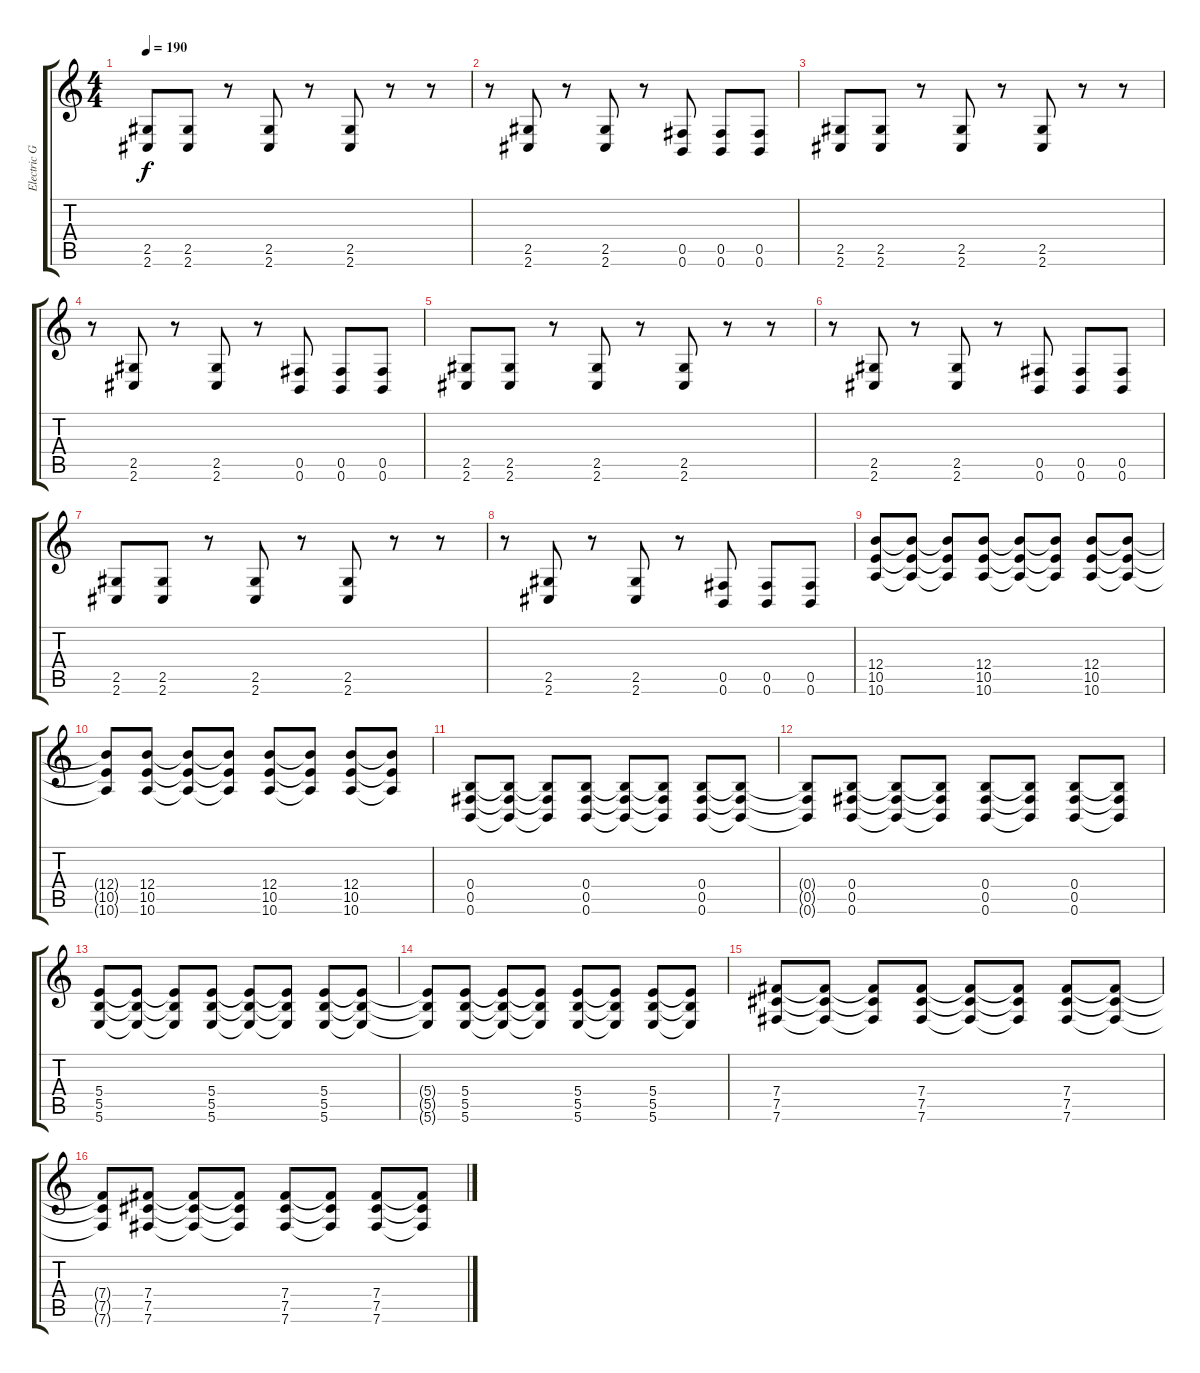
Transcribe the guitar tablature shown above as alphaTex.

\track ("Electric Guitar 1" "Electric G") {instrument distortionguitar}
\staff {score tabs}
\tuning (Db4 Ab3 E3 B2 Gb2 B1) {hide}
\ts (4 4)
\tempo 190
\clef g2
\ks c
(2.5 2.6).8{dy f} (2.5 2.6).8 r.8 (2.5 2.6).8 r.8 (2.5 2.6).8 r.8 r.8 |
r.8 (2.5 2.6).8 r.8 (2.5 2.6).8 r.8 (0.5 0.6).8 (0.5 0.6).8 (0.5 0.6).8 |
(2.5 2.6).8 (2.5 2.6).8 r.8 (2.5 2.6).8 r.8 (2.5 2.6).8 r.8 r.8 |
r.8 (2.5 2.6).8 r.8 (2.5 2.6).8 r.8 (0.5 0.6).8 (0.5 0.6).8 (0.5 0.6).8 |
(2.5 2.6).8 (2.5 2.6).8 r.8 (2.5 2.6).8 r.8 (2.5 2.6).8 r.8 r.8 |
r.8 (2.5 2.6).8 r.8 (2.5 2.6).8 r.8 (0.5 0.6).8 (0.5 0.6).8 (0.5 0.6).8 |
(2.5 2.6).8 (2.5 2.6).8 r.8 (2.5 2.6).8 r.8 (2.5 2.6).8 r.8 r.8 |
r.8 (2.5 2.6).8 r.8 (2.5 2.6).8 r.8 (0.5 0.6).8 (0.5 0.6).8 (0.5 0.6).8 |
(12.4 10.5 10.6).8 (12.4{t} 10.5{t} 10.6{t}).8 (12.4{t} 10.5{t} 10.6{t}).8 (12.4 10.5 10.6).8 (12.4{t} 10.5{t} 10.6{t}).8 (12.4{t} 10.5{t} 10.6{t}).8 (12.4 10.5 10.6).8 (12.4{t} 10.5{t} 10.6{t}).8 |
(12.4{t} 10.5{t} 10.6{t}).8 (12.4 10.5 10.6).8 (12.4{t} 10.5{t} 10.6{t}).8 (12.4{t} 10.5{t} 10.6{t}).8 (12.4 10.5 10.6).8 (12.4{t} 10.5{t} 10.6{t}).8 (12.4 10.5 10.6).8 (12.4{t} 10.5{t} 10.6{t}).8 |
(0.4 0.5 0.6).8 (0.4{t} 0.5{t} 0.6{t}).8 (0.4{t} 0.5{t} 0.6{t}).8 (0.4 0.5 0.6).8 (0.4{t} 0.5{t} 0.6{t}).8 (0.4{t} 0.5{t} 0.6{t}).8 (0.4 0.5 0.6).8 (0.4{t} 0.5{t} 0.6{t}).8 |
(0.4{t} 0.5{t} 0.6{t}).8 (0.4 0.5 0.6).8 (0.4{t} 0.5{t} 0.6{t}).8 (0.4{t} 0.5{t} 0.6{t}).8 (0.4 0.5 0.6).8 (0.4{t} 0.5{t} 0.6{t}).8 (0.4 0.5 0.6).8 (0.4{t} 0.5{t} 0.6{t}).8 |
(5.4 5.5 5.6).8 (5.4{t} 5.5{t} 5.6{t}).8 (5.4{t} 5.5{t} 5.6{t}).8 (5.4 5.5 5.6).8 (5.4{t} 5.5{t} 5.6{t}).8 (5.4{t} 5.5{t} 5.6{t}).8 (5.4 5.5 5.6).8 (5.4{t} 5.5{t} 5.6{t}).8 |
(5.4{t} 5.5{t} 5.6{t}).8 (5.4 5.5 5.6).8 (5.4{t} 5.5{t} 5.6{t}).8 (5.4{t} 5.5{t} 5.6{t}).8 (5.4 5.5 5.6).8 (5.4{t} 5.5{t} 5.6{t}).8 (5.4 5.5 5.6).8 (5.4{t} 5.5{t} 5.6{t}).8 |
(7.4 7.5 7.6).8 (7.4{t} 7.5{t} 7.6{t}).8 (7.4{t} 7.5{t} 7.6{t}).8 (7.4 7.5 7.6).8 (7.4{t} 7.5{t} 7.6{t}).8 (7.4{t} 7.5{t} 7.6{t}).8 (7.4 7.5 7.6).8 (7.4{t} 7.5{t} 7.6{t}).8 |
(7.4{t} 7.5{t} 7.6{t}).8 (7.4 7.5 7.6).8 (7.4{t} 7.5{t} 7.6{t}).8 (7.4{t} 7.5{t} 7.6{t}).8 (7.4 7.5 7.6).8 (7.4{t} 7.5{t} 7.6{t}).8 (7.4 7.5 7.6).8 (7.4{t} 7.5{t} 7.6{t}).8
